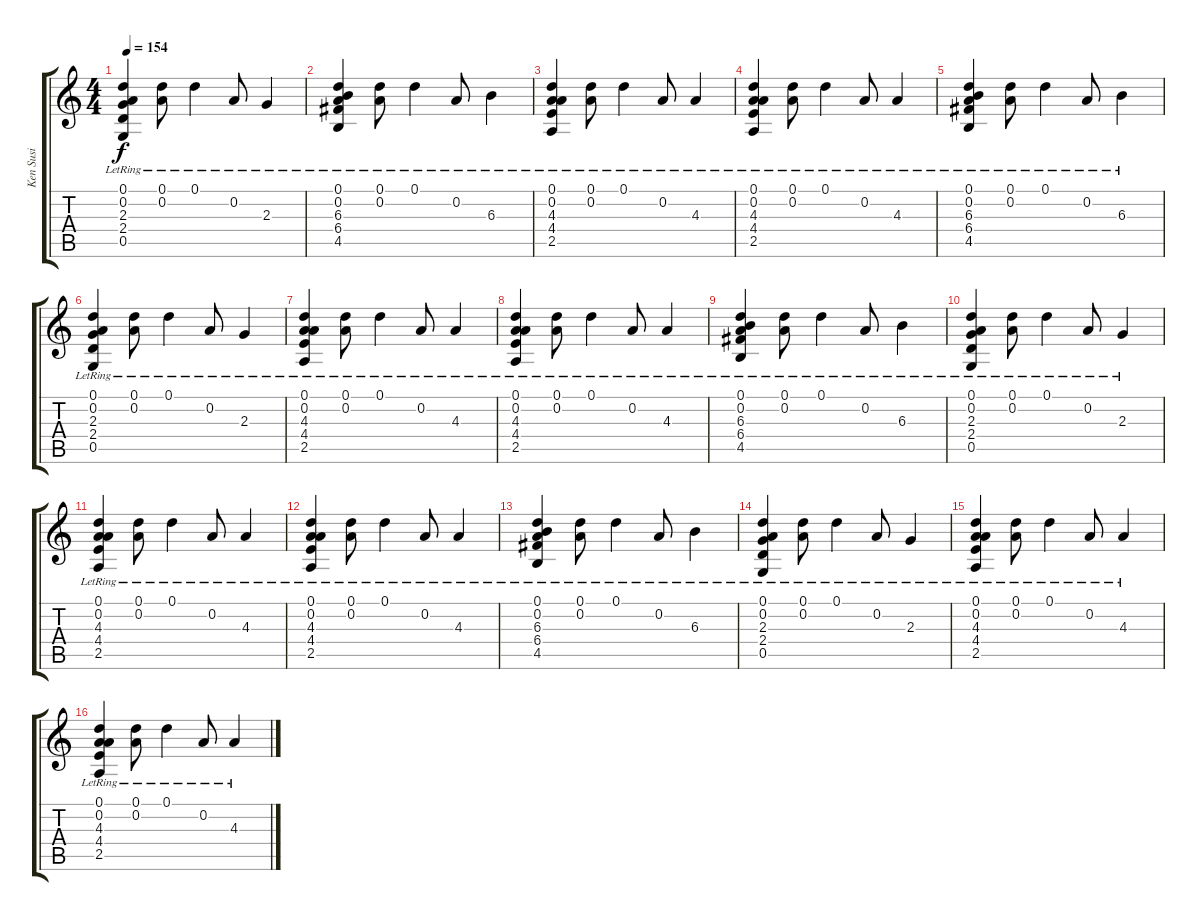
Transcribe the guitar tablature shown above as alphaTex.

\track ("Ken Susi" "Ken Susi") {instrument distortionguitar}
\staff {score tabs}
\tuning (D4 A3 F3 C3 G2 C2) {hide}
\ts (4 4)
\tempo 154
\clef g2
\ks c
(0.1{lr} 0.2{lr} 2.3{lr} 2.4{lr} 0.5{lr}).4{dy f} (0.1{lr} 0.2{lr}).8 0.1{lr}.4 0.2{lr}.8 2.3{lr}.4 |
(0.1{lr} 0.2{lr} 6.3{lr} 6.4{lr} 4.5{lr}).4 (0.1{lr} 0.2{lr}).8 0.1{lr}.4 0.2{lr}.8 6.3{lr}.4 |
(0.1{lr} 0.2{lr} 4.3{lr} 4.4{lr} 2.5{lr}).4 (0.1{lr} 0.2{lr}).8 0.1{lr}.4 0.2{lr}.8 4.3{lr}.4 |
(0.1{lr} 0.2{lr} 4.3{lr} 4.4{lr} 2.5{lr}).4 (0.1{lr} 0.2{lr}).8 0.1{lr}.4 0.2{lr}.8 4.3{lr}.4 |
(0.1{lr} 0.2{lr} 6.3{lr} 6.4{lr} 4.5{lr}).4 (0.1{lr} 0.2{lr}).8 0.1{lr}.4 0.2{lr}.8 6.3{lr}.4 |
(0.1{lr} 0.2{lr} 2.3{lr} 2.4{lr} 0.5{lr}).4 (0.1{lr} 0.2{lr}).8 0.1{lr}.4 0.2{lr}.8 2.3{lr}.4 |
(0.1{lr} 0.2{lr} 4.3{lr} 4.4{lr} 2.5{lr}).4 (0.1{lr} 0.2{lr}).8 0.1{lr}.4 0.2{lr}.8 4.3{lr}.4 |
(0.1{lr} 0.2{lr} 4.3{lr} 4.4{lr} 2.5{lr}).4 (0.1{lr} 0.2{lr}).8 0.1{lr}.4 0.2{lr}.8 4.3{lr}.4 |
(0.1{lr} 0.2{lr} 6.3{lr} 6.4{lr} 4.5{lr}).4 (0.1{lr} 0.2{lr}).8 0.1{lr}.4 0.2{lr}.8 6.3{lr}.4 |
(0.1{lr} 0.2{lr} 2.3{lr} 2.4{lr} 0.5{lr}).4 (0.1{lr} 0.2{lr}).8 0.1{lr}.4 0.2{lr}.8 2.3{lr}.4 |
(0.1{lr} 0.2{lr} 4.3{lr} 4.4{lr} 2.5{lr}).4 (0.1{lr} 0.2{lr}).8 0.1{lr}.4 0.2{lr}.8 4.3{lr}.4 |
(0.1{lr} 0.2{lr} 4.3{lr} 4.4{lr} 2.5{lr}).4 (0.1{lr} 0.2{lr}).8 0.1{lr}.4 0.2{lr}.8 4.3{lr}.4 |
(0.1{lr} 0.2{lr} 6.3{lr} 6.4{lr} 4.5{lr}).4 (0.1{lr} 0.2{lr}).8 0.1{lr}.4 0.2{lr}.8 6.3{lr}.4 |
(0.1{lr} 0.2{lr} 2.3{lr} 2.4{lr} 0.5{lr}).4 (0.1{lr} 0.2{lr}).8 0.1{lr}.4 0.2{lr}.8 2.3{lr}.4 |
(0.1{lr} 0.2{lr} 4.3{lr} 4.4{lr} 2.5{lr}).4 (0.1{lr} 0.2{lr}).8 0.1{lr}.4 0.2{lr}.8 4.3{lr}.4 |
(0.1{lr} 0.2{lr} 4.3{lr} 4.4{lr} 2.5{lr}).4 (0.1{lr} 0.2{lr}).8 0.1{lr}.4 0.2{lr}.8 4.3{lr}.4
